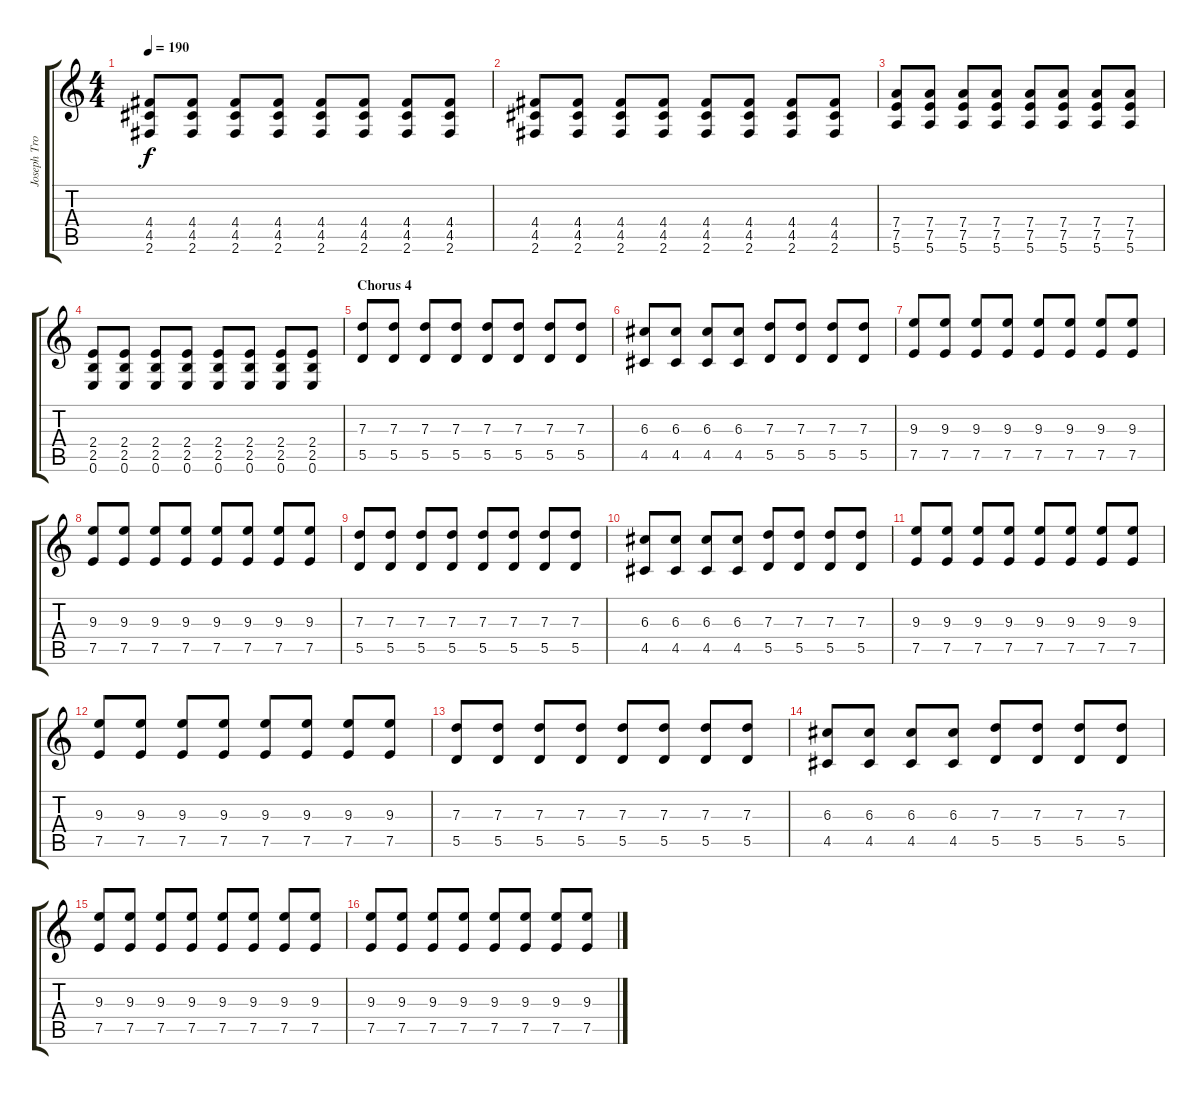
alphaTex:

\track ("Joseph Trohman (Lead Guitar)" "Joseph Tro") {instrument distortionguitar}
\staff {score tabs}
\tuning (E4 B3 G3 D3 A2 E2) {hide}
\ts (4 4)
\tempo 190
\clef g2
\ks c
(4.4 4.5 2.6).8{dy f} (4.4 4.5 2.6).8 (4.4 4.5 2.6).8 (4.4 4.5 2.6).8 (4.4 4.5 2.6).8 (4.4 4.5 2.6).8 (4.4 4.5 2.6).8 (4.4 4.5 2.6).8 |
(4.4 4.5 2.6).8 (4.4 4.5 2.6).8 (4.4 4.5 2.6).8 (4.4 4.5 2.6).8 (4.4 4.5 2.6).8 (4.4 4.5 2.6).8 (4.4 4.5 2.6).8 (4.4 4.5 2.6).8 |
(7.4 7.5 5.6).8 (7.4 7.5 5.6).8 (7.4 7.5 5.6).8 (7.4 7.5 5.6).8 (7.4 7.5 5.6).8 (7.4 7.5 5.6).8 (7.4 7.5 5.6).8 (7.4 7.5 5.6).8 |
(2.4 2.5 0.6).8 (2.4 2.5 0.6).8 (2.4 2.5 0.6).8 (2.4 2.5 0.6).8 (2.4 2.5 0.6).8 (2.4 2.5 0.6).8 (2.4 2.5 0.6).8 (2.4 2.5 0.6).8 |
\section ("" "Chorus 4")
(7.3 5.5).8 (7.3 5.5).8 (7.3 5.5).8 (7.3 5.5).8 (7.3 5.5).8 (7.3 5.5).8 (7.3 5.5).8 (7.3 5.5).8 |
(6.3 4.5).8 (6.3 4.5).8 (6.3 4.5).8 (6.3 4.5).8 (7.3 5.5).8 (7.3 5.5).8 (7.3 5.5).8 (7.3 5.5).8 |
(9.3 7.5).8 (9.3 7.5).8 (9.3 7.5).8 (9.3 7.5).8 (9.3 7.5).8 (9.3 7.5).8 (9.3 7.5).8 (9.3 7.5).8 |
(9.3 7.5).8 (9.3 7.5).8 (9.3 7.5).8 (9.3 7.5).8 (9.3 7.5).8 (9.3 7.5).8 (9.3 7.5).8 (9.3 7.5).8 |
(7.3 5.5).8 (7.3 5.5).8 (7.3 5.5).8 (7.3 5.5).8 (7.3 5.5).8 (7.3 5.5).8 (7.3 5.5).8 (7.3 5.5).8 |
(6.3 4.5).8 (6.3 4.5).8 (6.3 4.5).8 (6.3 4.5).8 (7.3 5.5).8 (7.3 5.5).8 (7.3 5.5).8 (7.3 5.5).8 |
(9.3 7.5).8 (9.3 7.5).8 (9.3 7.5).8 (9.3 7.5).8 (9.3 7.5).8 (9.3 7.5).8 (9.3 7.5).8 (9.3 7.5).8 |
(9.3 7.5).8 (9.3 7.5).8 (9.3 7.5).8 (9.3 7.5).8 (9.3 7.5).8 (9.3 7.5).8 (9.3 7.5).8 (9.3 7.5).8 |
(7.3 5.5).8 (7.3 5.5).8 (7.3 5.5).8 (7.3 5.5).8 (7.3 5.5).8 (7.3 5.5).8 (7.3 5.5).8 (7.3 5.5).8 |
(6.3 4.5).8 (6.3 4.5).8 (6.3 4.5).8 (6.3 4.5).8 (7.3 5.5).8 (7.3 5.5).8 (7.3 5.5).8 (7.3 5.5).8 |
(9.3 7.5).8 (9.3 7.5).8 (9.3 7.5).8 (9.3 7.5).8 (9.3 7.5).8 (9.3 7.5).8 (9.3 7.5).8 (9.3 7.5).8 |
(9.3 7.5).8 (9.3 7.5).8 (9.3 7.5).8 (9.3 7.5).8 (9.3 7.5).8 (9.3 7.5).8 (9.3 7.5).8 (9.3 7.5).8
